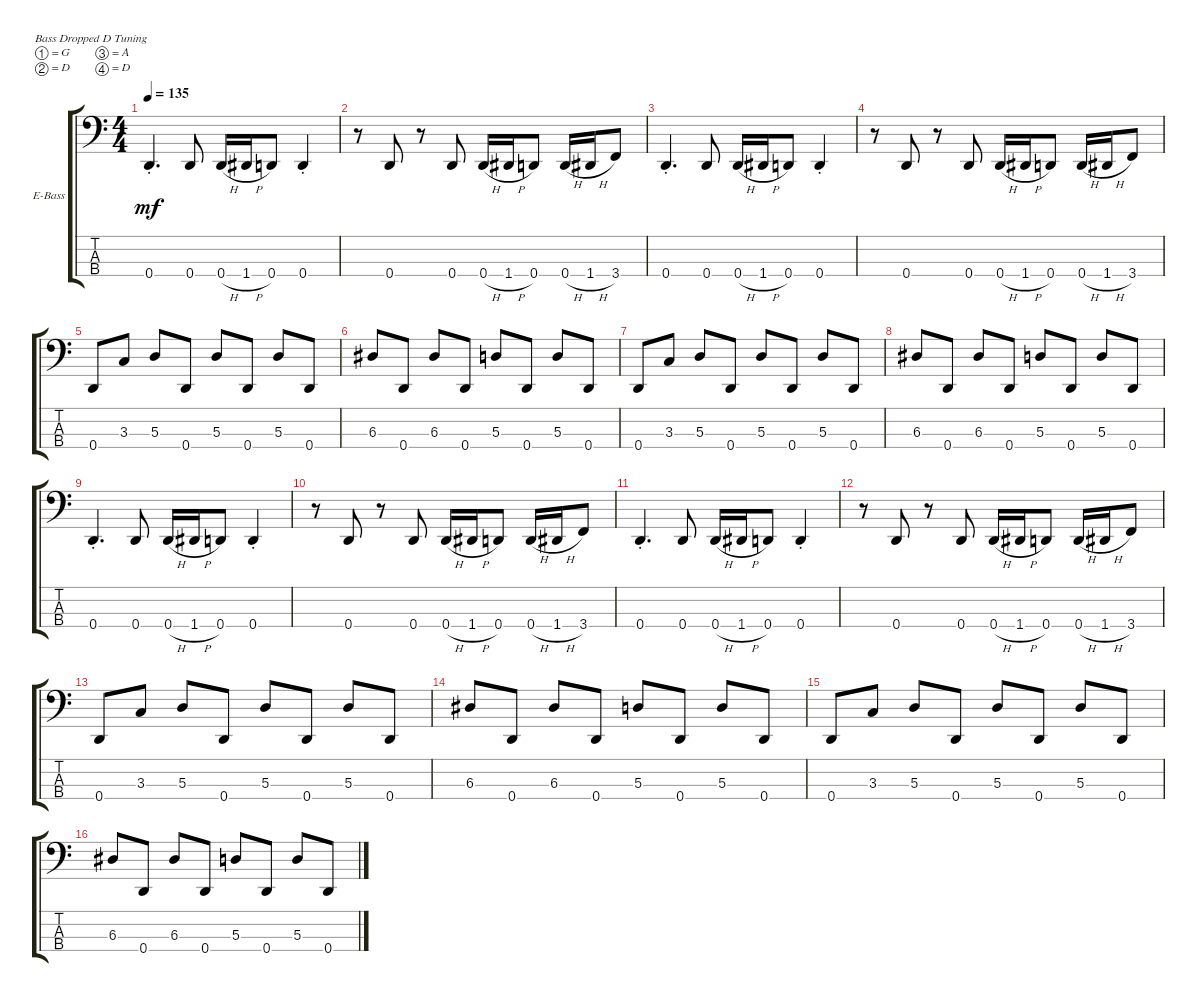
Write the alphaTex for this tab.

\defaultSystemsLayout 4
\bracketExtendMode groupsimilarinstruments
\firstSystemTrackNameOrientation horizontal
\otherSystemsTrackNameOrientation horizontal
\track ("Electric Bass" "E-Bass") {instrument electricbassfinger}
\staff {score tabs}
\tuning (G2 D2 A1 D1)
\ts (4 4)
\tempo 135
\clef f4
\ks c
0.4{st}.4{d dy mf instrument electricbassfinger} 0.4.8 0.4{h}.16 1.4{h}.16 0.4.8 0.4{st}.4 |
r.8 0.4.8 r.8 0.4.8 0.4{h}.16 1.4{h}.16 0.4.8 0.4{h}.16 1.4{h}.16 3.4.8 |
0.4{st}.4{d} 0.4.8 0.4{h}.16 1.4{h}.16 0.4.8 0.4{st}.4 |
r.8 0.4.8 r.8 0.4.8 0.4{h}.16 1.4{h}.16 0.4.8 0.4{h}.16 1.4{h}.16 3.4.8 |
0.4.8 3.3.8 5.3.8 0.4.8 5.3.8 0.4.8 5.3.8 0.4.8 |
6.3.8 0.4.8 6.3.8 0.4.8 5.3.8 0.4.8 5.3.8 0.4.8 |
0.4.8 3.3.8 5.3.8 0.4.8 5.3.8 0.4.8 5.3.8 0.4.8 |
6.3.8 0.4.8 6.3.8 0.4.8 5.3.8 0.4.8 5.3.8 0.4.8 |
0.4{st}.4{d} 0.4.8 0.4{h}.16 1.4{h}.16 0.4.8 0.4{st}.4 |
r.8 0.4.8 r.8 0.4.8 0.4{h}.16 1.4{h}.16 0.4.8 0.4{h}.16 1.4{h}.16 3.4.8 |
0.4{st}.4{d} 0.4.8 0.4{h}.16 1.4{h}.16 0.4.8 0.4{st}.4 |
r.8 0.4.8 r.8 0.4.8 0.4{h}.16 1.4{h}.16 0.4.8 0.4{h}.16 1.4{h}.16 3.4.8 |
0.4.8 3.3.8 5.3.8 0.4.8 5.3.8 0.4.8 5.3.8 0.4.8 |
6.3.8 0.4.8 6.3.8 0.4.8 5.3.8 0.4.8 5.3.8 0.4.8 |
0.4.8 3.3.8 5.3.8 0.4.8 5.3.8 0.4.8 5.3.8 0.4.8 |
6.3.8 0.4.8 6.3.8 0.4.8 5.3.8 0.4.8 5.3.8 0.4.8
